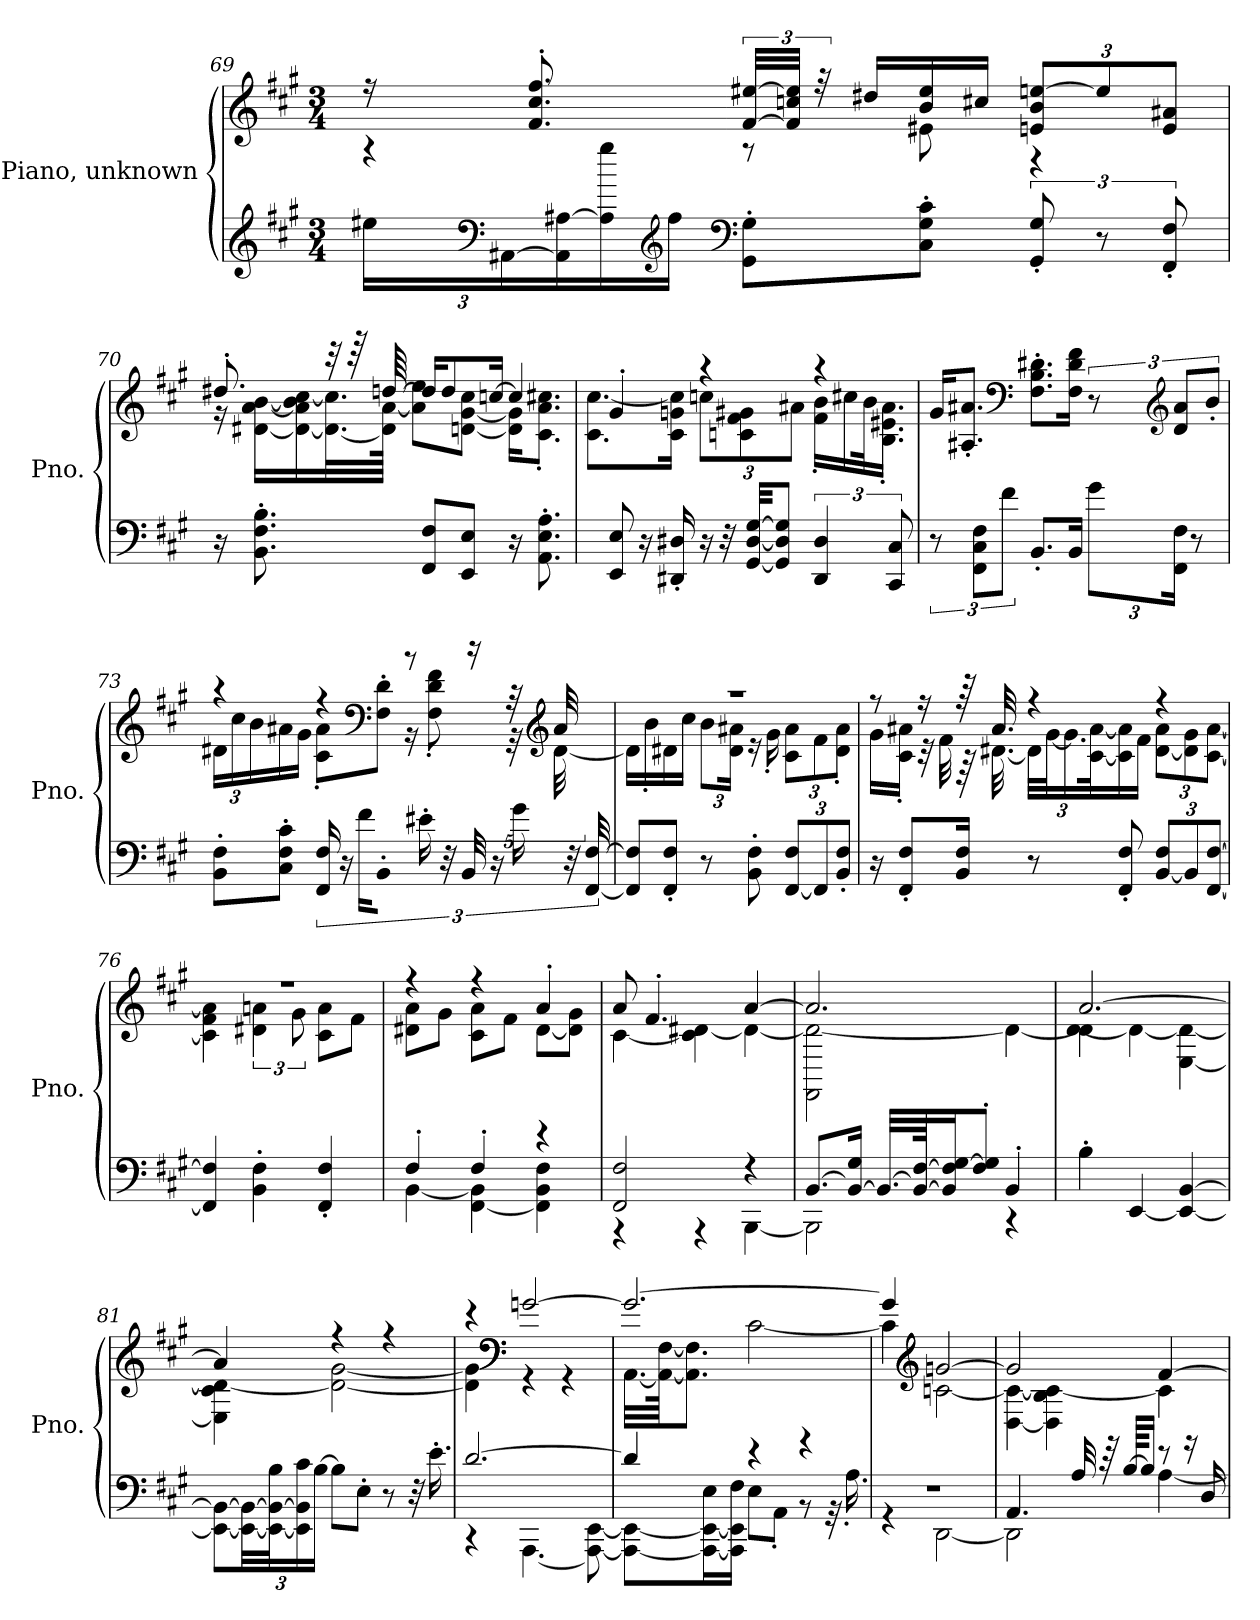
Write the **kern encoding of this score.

**kern	**kern
*part1	*part1
*staff2	*staff1
*I"Piano, unknown	*
*I'Pno.	*
!!LO:LB:g=z
*clefG2	*clefG2
*k[f#c#g#]	*k[f#c#g#]
*M3/4	*M3/4
*Xbrackettup	*
=69	=69
*	*^
24ee#X\LL	16r	4r
*clefF4	*	*
[24AA#X\	.	.
.	8.f#/' 8.cc#/' 8.ff#/'	.
24AA#\] [24A#X\	.	.
16A#\] 16gg#\	.	.
*clefG2	*	*
16ff#\JJ	.	.
*clefF4	*	*
8GG#\' 8G#\'L	[48f#/ [48ee#X/LLL	8r
.	48f#/] 48ccn/ 48ee#/]JJJ	.
.	48r	.
.	16dd#X/LL	.
8C#\' 8G#\' 8c#\'J	16b/ 16ee#/	8e#X\
.	16cc#X/JJ	.
*brackettup	*Xbrackettup	*
12GG#/' 12G#/'	12en/ 12b/ [12een/L	4r
12r	12ee/]	.
12FF#/' 12F#/'	12e/ 12a#X/J	.
!!LO:LB:g=z	!!
=70	=70	=70
16r	8.dd#X'/	16r
8.BB\' 8.F#\' 8.B\'	.	[16d#X\ [16a\ [16b\LL
.	.	16d#\_ 16a\] 16b\] [16cc#\
.	32r	32.d#\_ 32.cc#\]L
.	64r	.
.	[64ddn/	64d#\] [64a\JJJk
8FF#/ 8F#/L	16dd/KL]	8a\] 8ee\L
.	8dd/	.
8EE/ 8E/J	.	[8dn\ [8g#\ 8cc#\J
.	[16ccn/Jk	.
16r	4cc/]	16d\] 16g#\]KL
8.AA\' 8.E\' 8.A\'	.	8.c#\' 8.a\' 8.cc#X\'J
=71	=71	=71
8EE/ 8E/	4g#'/	8.c#\ [8.cc#\L
16r	.	.
16DD#X/' 16D#X/'	.	16c#\ 16gn\ 16cc#\]Jk
16r	4r	12ccn\L
32r	.	.
.	.	12cn\ 12f#\ 12g#X\
[32GG#/ [32D#/ [32G#/KKL	.	.
8GG#/] 8D#/] 8G#/]J	.	.
.	.	12a#X\J
6DD#/ 6D#/	4r	16f#\' 16b\'LL
.	.	16cc#X\
.	.	32b\K
.	.	16.B\' 16.e#X\' 16.a#\'JJ
12CC#/ 12C#/	.	.
*	*v	*v
!!LO:LB:g=z
=72	=72
12r	16g#/KL
.	8.A#X/' 8.a#X/'J
12FF#\ 12C#\ 12F#\L	.
12f#\J	.
*	*clefF4
8.BB'/L	8.F#\' 8.B\' 8.d#X\'L
16BB/Jk	16F#\ 16d#\ 16f#\Jk
*Xbrackettup	*brackettup
12g#\L	12r
*	*clefG2
24FF#\ 24F#\Jk	12d#/ 12a#/L
8r	.
.	12b'/J
=73	=73
*	*^
*	*	*Xbrackettup
8BB\' 8F#\'L	4r	24d#X\LL
.	.	24cc#\
.	.	24b\
8C#\' 8F#\' 8c#\'J	.	16a#X\
.	.	16g#\JJ
*brackettup	*	*
24FF#/ 24F#/	4r	8c#\' 8a#\'L
24r	.	.
24f#\KL	.	.
*	*clefF4	*
8BB'\J	.	8F#\' 8d#\'J
20e#X'\	8r	16r
40r	.	.
.	.	8F#\' 8d#\' 8f#\'
40BB/	.	.
20r	.	.
.	16r	.
20g#\	.	.
.	32r	32r
40r	.	.
*	*clefG2	*
.	32a#/	[32d#\
[40FF#/ [40F#/	.	.
!!LO:LB:g=z	!!
=74	=74	=74
8FF#/] 8F#/]L	2.r	16d#\LL]
.	.	16b'\
8FF#/' 8F#/'J	.	16d#X\
.	.	16cc#\JJ
8r	.	12b\L
.	.	24d#\ 24a#X\Jk
8BB\' 8F#\'	.	16r
.	.	16g#'\
*Xbrackettup	*	*
[12FF#/ 12F#/L	.	12c#\ 12a#\L
12FF#/]	.	12f#\
12BB/' 12F#/'J	.	12d#\' 12a#\'J
=75	=75	=75
16r	8r	16g#\LL
8FF#/' 8F#/'L	.	16c#\' 16a#X\'JJ
.	16r	32r
.	.	32f#\
16BB/ 16F#/Jk	64r	64r
.	32.a#/	[32.d#X\
8r	4r	48d#\LLL]
.	.	[48g#\J
.	.	24.g#\]
.	.	[48c#\ [48a#\K
8FF#/' 8F#/'	.	16c#\] 16a#\]
.	.	16f#\JJ
[12BB/ 12F#/L	4r	[12d#\ 12a#\L
12BB/]	.	12d#\] 12g#\
[12FF#/ [12F#/J	.	[12c#\ [12a#\J
=76	=76	=76
4FF#/] 4F#/]	2.r	4c#\] 4f#\ 4a#\]
*	*	*brackettup
4BB\' 4F#\'	.	6d#X\ 6an\
.	.	12g#\
4FF#/' 4F#/'	.	8c#\ 8a\L
.	.	8f#\J
!!LO:PB:g=z	!!
=77	=77	=77
*^	*	*
4F#'/	[4BB\	4r	8d#X\ 8a\L
.	.	.	8g#\J
4F#'/	[4FF#\ 4BB\]	4r	8c#\ 8a\L
.	.	.	8f#\J
4r	4FF#\] 4BB\ 4F#\	4a'/	[8d#\L
.	.	.	8d#\] 8g#\J
=78	=78	=78	=78
2FF#/ 2F#/	4r	8a/	[4c#\
.	.	4.f#'/	.
.	4r	.	4c#\] [4d#X\
4r	[4BBB\	[4a/	4d#\_
=79	=79	=79	=79
[8.BB/L	2BBB\]	2.a/]	2FF#\ 2d#\_
16BB/_ 16G#/Jk	.	.	.
32.BB/LLL_	.	.	.
64BB/_ [64F#/JK	.	.	.
16BB/] 16F#/] [16G#/J	.	.	.
8F#/' 8G#/]'J	.	.	.
4BB'/	4r	.	4d#\_
*v	*v	*	*
=80	=80	=80
4B'\	[2.a/	[4d\ 4d#\]
[4EE/	.	4d\_
4EE/_ [4BB/	.	[4E\ 4d\_
!!LO:LB:g=z	!!
=81	=81	=81
8EE\_ 8BB\_L	4a/]	4E\] 4c#\ 4d\_
48EE\_ 48BB\_LL	.	.
48EE\_ 48BB\_ 48B\J	.	.
24EE\] 24BB\] 24c#\	.	.
[24B\JJ	.	.
8B\L]	4r	2d\_ [2g#\
8E'\J	.	.
8r	4r	.
32r	.	.
16.e'\	.	.
=82	=82	=82
*^	*	*
[2.d/	4r	4r	4d\] 4g#\]
*	*	*clefF4	*
.	[4.AAA\	[2gn/	4r
.	.	.	4r
.	8AAA\_ [8EE\	.	.
=83	=83	=83	=83
4d/]	8AAA\_ 8EE\_L	2.g/_	[32.AA\LLL
.	.	.	64AA\_ [64F#\JJK
.	.	.	8.AA\] 8.F#\]J
.	16AAA\_ 16EE\_ 16E\L	.	.
.	16AAA\] 16EE\] 16F#\JJ	.	.
4r	8E\L	.	[2c#\
.	8AA'\J	.	.
4r	8r	.	.
.	32r	.	.
.	16.A'\	.	.
=84	=84	=84	=84
2.r	4r	4g/]	4c#\]
*	*	*clefG2	*
.	[2DD\	[2gn/	[2cn\
!!LO:LB:g=z	!!
=85	=85	=85	=85
4.AA/	2DD\]	2g/]	[4D\ 4c\_
.	.	.	4D\] 4B\ 4c\_
32A/	.	.	.
64r	.	.	.
[64B/KKLL	.	.	.
16B/JJ]	.	.	.
8r	[4A\	[4f#/	4c\]
16r	.	.	.
16D/	.	.	.
*v	*v	*	*
*	*v	*v
=	=
*-	*-
